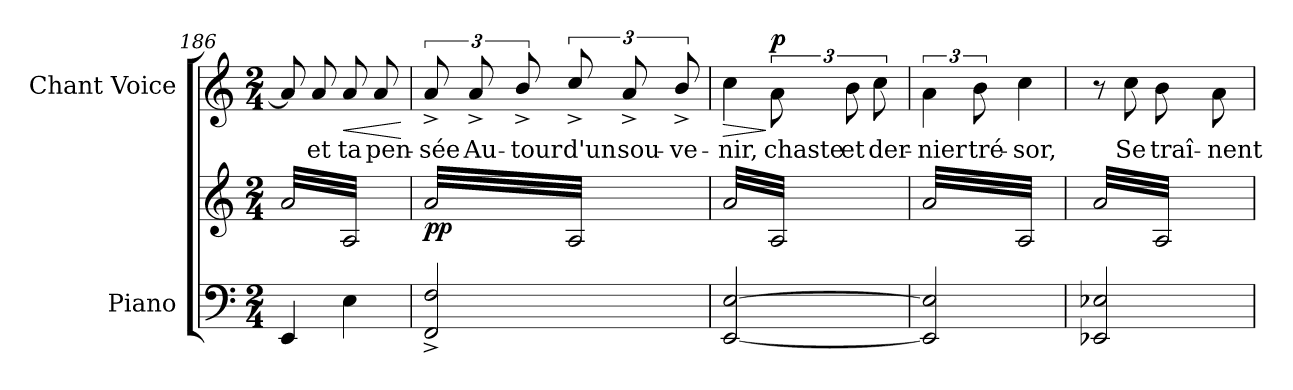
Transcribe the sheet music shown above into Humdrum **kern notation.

**kern	**kern	**dynam	**kern	**text	**dynam
*part2	*part2	*part2	*part1	*part1	*part1
*staff3	*staff2	*staff2/3	*staff1	*staff1	*staff1
*I"Piano	*	*	*I"Chant Voice	*	*
*I'Pno	*	*	*	*	*
*clefF4	*clefG2	*	*clefG2	*	*
*k[]	*k[]	*	*k[]	*	*
*M2/4	*M2/4	*	*M2/4	*	*
=186	=186	=186	=186	=186	=186
*	*tremolo	*	*	*	*
4EE/	32a/LLL	.	8a/]	.	.
.	32A/	.	.	.	.
.	32a/	.	.	.	.
.	32A/	.	.	.	.
.	32a/	.	8a/	et	.
.	32A/	.	.	.	.
.	32a/	.	.	.	.
.	32A/	.	.	.	.
!	!	!	!	!	!LO:HP:b
4E\	32a/	.	8a/	ta	<
.	32A/	.	.	.	.
.	32a/	.	.	.	.
.	32A/	.	.	.	.
.	32a/	.	8a/	pen-	.
.	32A/	.	.	.	.
.	32a/	.	.	.	.
.	32A/JJJ	.	.	.	.
.	.	.	.	.	[
=187	=187	=187	=187	=187	=187
!	!	!LO:DY:b	!	!	!
2FF/^ 2F/^	32a/LLL	pp	12a^>/	-sée	.
.	32A/	.	.	.	.
.	32a/	.	.	.	.
.	.	.	12a^>/	Au-	.
.	32A/	.	.	.	.
.	32a/	.	.	.	.
.	32A/	.	.	.	.
.	.	.	12b^>/	-tour	.
.	32a/	.	.	.	.
.	32A/	.	.	.	.
.	32a/	.	12cc^>/	d'un	.
.	32A/	.	.	.	.
.	32a/	.	.	.	.
.	.	.	12a^>/	sou-	.
.	32A/	.	.	.	.
.	32a/	.	.	.	.
.	32A/	.	.	.	.
.	.	.	12b^>/	-ve-	.
.	32a/	.	.	.	.
.	32A/JJJ	.	.	.	.
=188	=188	=188	=188	=188	=188
!	!	!	!	!	!LO:HP:b
[2EE/ [2E/	32a/LLL	.	4cc\	-nir,	>
.	32A/	.	.	.	.
.	32a/	.	.	.	.
.	32A/	.	.	.	.
.	32a/	.	.	.	.
.	32A/	.	.	.	.
.	32a/	.	.	.	.
.	32A/	.	.	.	.
!	!	!	!	!	!LO:DY:n=1:a
.	32a/	.	12a\	chaste	] p
.	32A/	.	.	.	.
.	32a/	.	.	.	.
.	.	.	12b\	et	.
.	32A/	.	.	.	.
.	32a/	.	.	.	.
.	32A/	.	.	.	.
.	.	.	12cc\	der-	.
.	32a/	.	.	.	.
.	32A/JJJ	.	.	.	.
=189	=189	=189	=189	=189	=189
2EE/] 2E/]	32a/LLL	.	6a\	-nier	.
.	32A/	.	.	.	.
.	32a/	.	.	.	.
.	32A/	.	.	.	.
.	32a/	.	.	.	.
.	32A/	.	.	.	.
.	.	.	12b\	tré-	.
.	32a/	.	.	.	.
.	32A/	.	.	.	.
.	32a/	.	4cc\	-sor,	.
.	32A/	.	.	.	.
.	32a/	.	.	.	.
.	32A/	.	.	.	.
.	32a/	.	.	.	.
.	32A/	.	.	.	.
.	32a/	.	.	.	.
.	32A/JJJ	.	.	.	.
=190	=190	=190	=190	=190	=190
2EE-X/ 2E-X/	32a/LLL	.	8r	.	.
.	32A/	.	.	.	.
.	32a/	.	.	.	.
.	32A/	.	.	.	.
.	32a/	.	8cc\	Se	.
.	32A/	.	.	.	.
.	32a/	.	.	.	.
.	32A/	.	.	.	.
.	32a/	.	8b\	traî-	.
.	32A/	.	.	.	.
.	32a/	.	.	.	.
.	32A/	.	.	.	.
.	32a/	.	8a\	-nent	.
.	32A/	.	.	.	.
.	32a/	.	.	.	.
.	32A/JJJ	.	.	.	.
*	*Xtremolo	*	*	*	*
.	.	.	.	.	.
.	.	.	.	.	.
.	.	.	.	.	.
.	.	.	.	.	.
.	.	.	.	.	.
.	.	.	.	.	.
.	.	.	.	.	.
.	.	.	.	.	.
=	=	=	=	=	=
*-	*-	*-	*-	*-	*-
